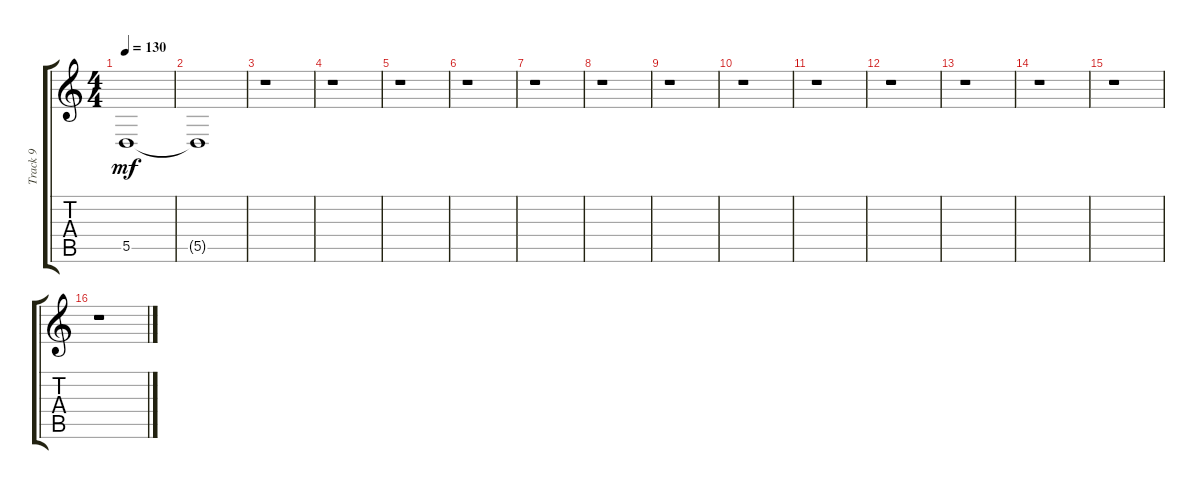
\track ("Track 9" "Track 9") {instrument choiraahs}
\staff {score tabs}
\tuning (E4 B3 G3 D3 A2 E2) {hide}
\ts (4 4)
\tempo 130
\clef g2
\ks c
5.5{t}.1{dy mf} |
5.5{t}.1 |
r.1 |
r.1 |
r.1 |
r.1 |
r.1 |
r.1 |
r.1 |
r.1 |
r.1 |
r.1 |
r.1 |
r.1 |
r.1 |
r.1
